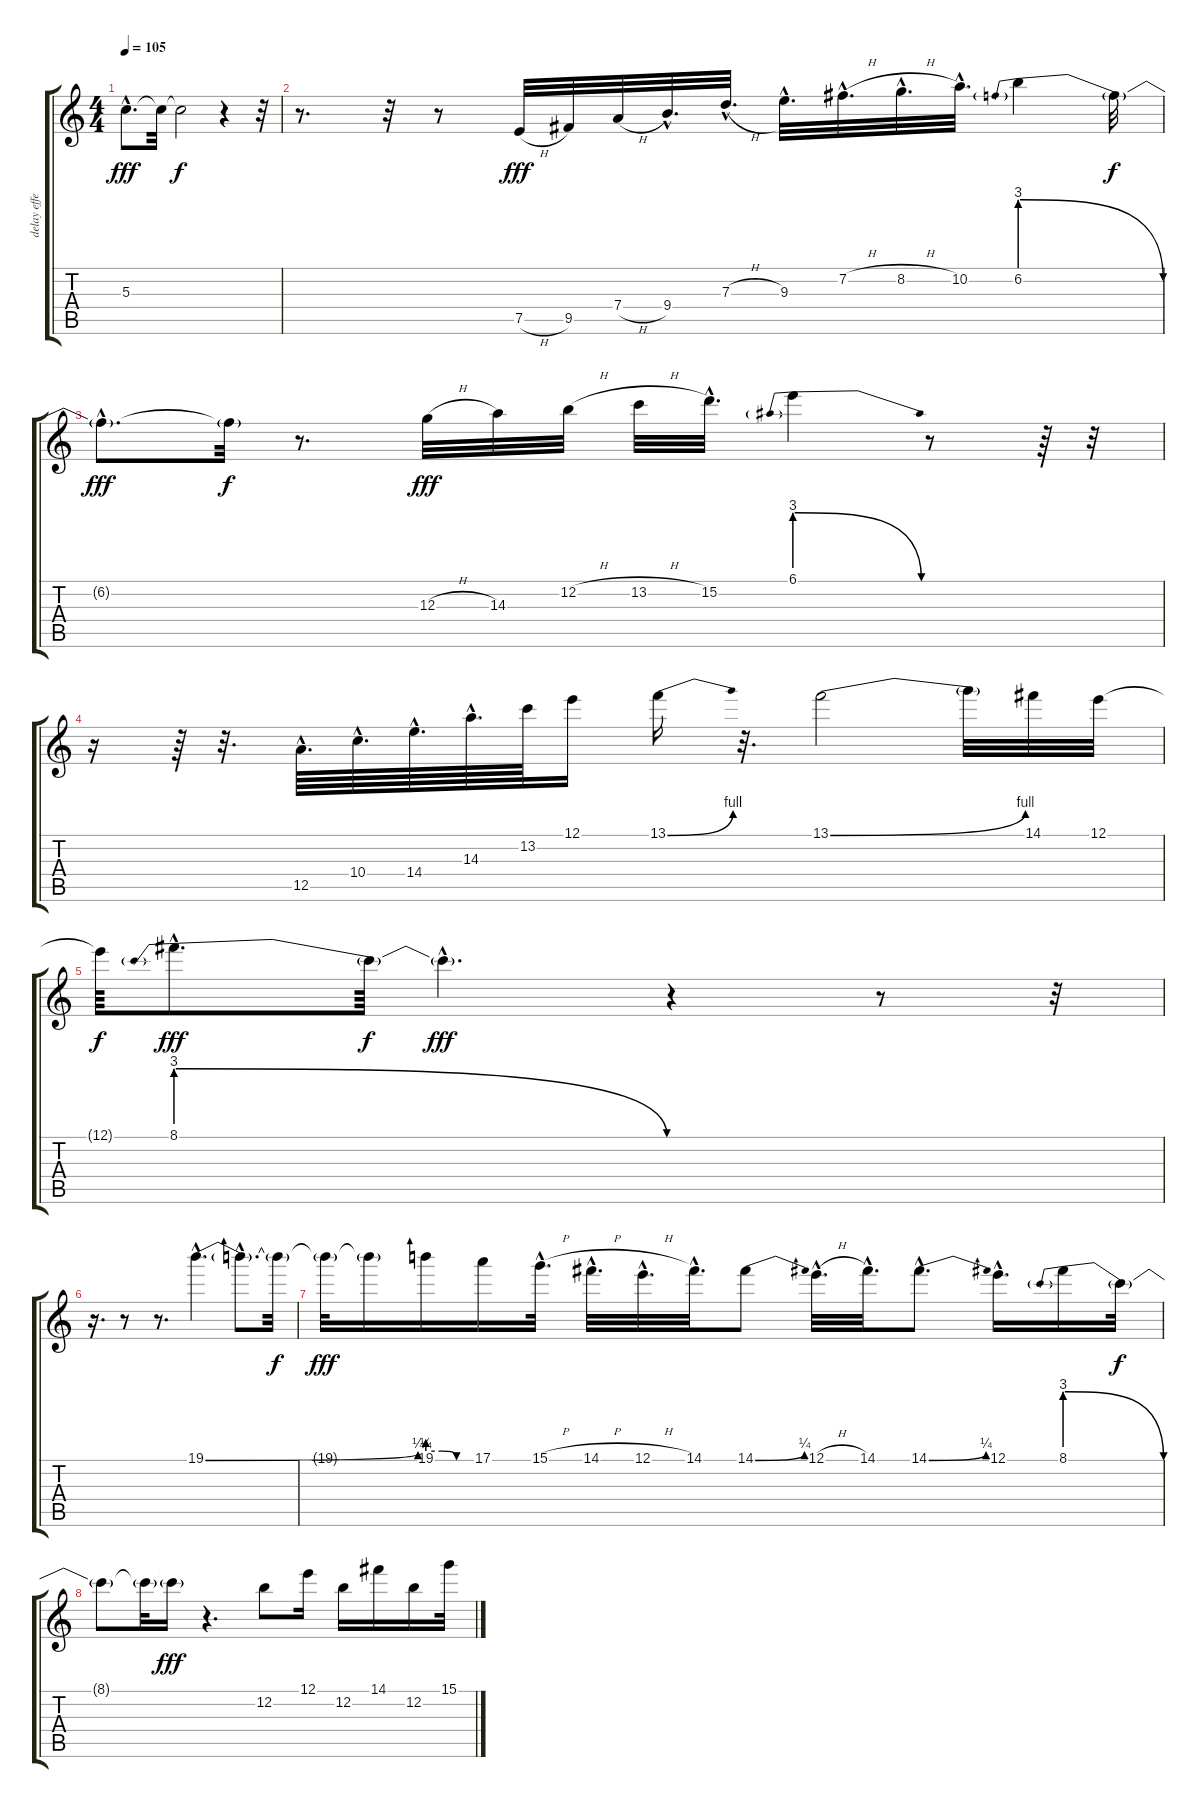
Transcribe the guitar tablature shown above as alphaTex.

\track ("delay effect" "delay effe") {instrument distortionguitar}
\staff {score tabs}
\tuning (E4 B3 G3 D3 A2 E2) {hide}
\ts (4 4)
\tempo 105
\clef g2
\ks c
5.3{hac t}.8{d dy fff} 5.3{t}.32 5.3{t}.2{dy f} r.4 r.32 |
r.8{d} r.32 r.8 7.5{h}.32{dy fff} 9.5.32 7.4{h}.32 9.4{hac}.32{d} 7.3{h hac}.32{d} 9.3{hac}.32{d} 7.2{h hac}.32{d} 8.2{h hac}.32{d} 10.2{hac}.32{d} 6.2{be (prebendrelease 0 12 60 0)}.4 6.2{t}.32{dy f} |
6.2{hac t}.8{d dy fff} 6.2{t}.32{dy f} r.8{d} 12.3{h}.32{dy fff} 14.3.32 12.2{h}.32 13.2{h}.32 15.2{hac}.32{d} 6.1{be (prebendrelease 0 12 60 0)}.4 r.8 r.64 r.32 |
r.16 r.64 r.32{d} 12.5{hac}.64{d} 10.4{hac}.64{d} 14.4{hac}.64{d} 14.3{hac}.64{d} 13.2.64 12.1.16 13.1{be (bend 0 0 60 4)}.16 r.32{d} 13.1{be (bend 0 0 60 4)}.2 13.1{t}.32 14.1.32 12.1.32 |
12.1{t}.64{dy f} 8.1{be (prebendrelease 0 12 60 0) hac}.8{d dy fff} 8.1{t}.64{dy f} 8.1{hac t}.4{d dy fff} r.4 r.8 r.32 |
r.16{d} r.8 r.8{d} 19.1{be (bend 0 0 60 1) hac}.4{d} 19.1{hac t}.8{d} 19.1{t}.32{dy f} |
19.1{t}.32{dy fff} 19.1{t}.16 19.1{be (custom 0 1 20 1 40 0 60 0)}.16 17.1.16 15.1{h hac}.32{d} 14.1{h hac}.32{d} 12.1{h hac}.32{d} 14.1{hac}.32{d} 14.1{be (bend 0 0 60 1)}.8 12.1{h hac}.32{d} 14.1{hac}.32{d} 14.1{be (bend 0 0 60 1) hac}.8{d} 12.1{hac}.16{d} 8.1{be (prebendrelease 0 12 60 0)}.16 8.1{t}.32{dy f} |
8.1{t}.8 8.1{t}.32 8.1{t}.16{dy fff} r.4{d} 12.2.8 12.1.16 12.2.16 14.1.16 12.2.16 15.1.32
